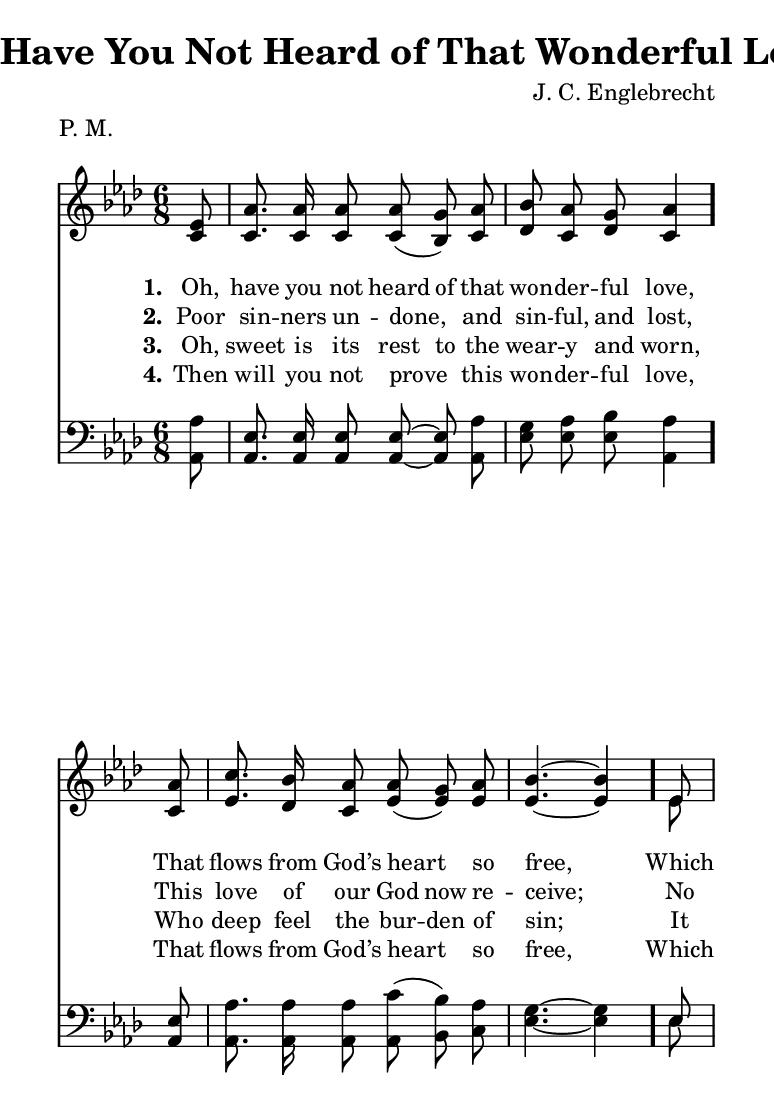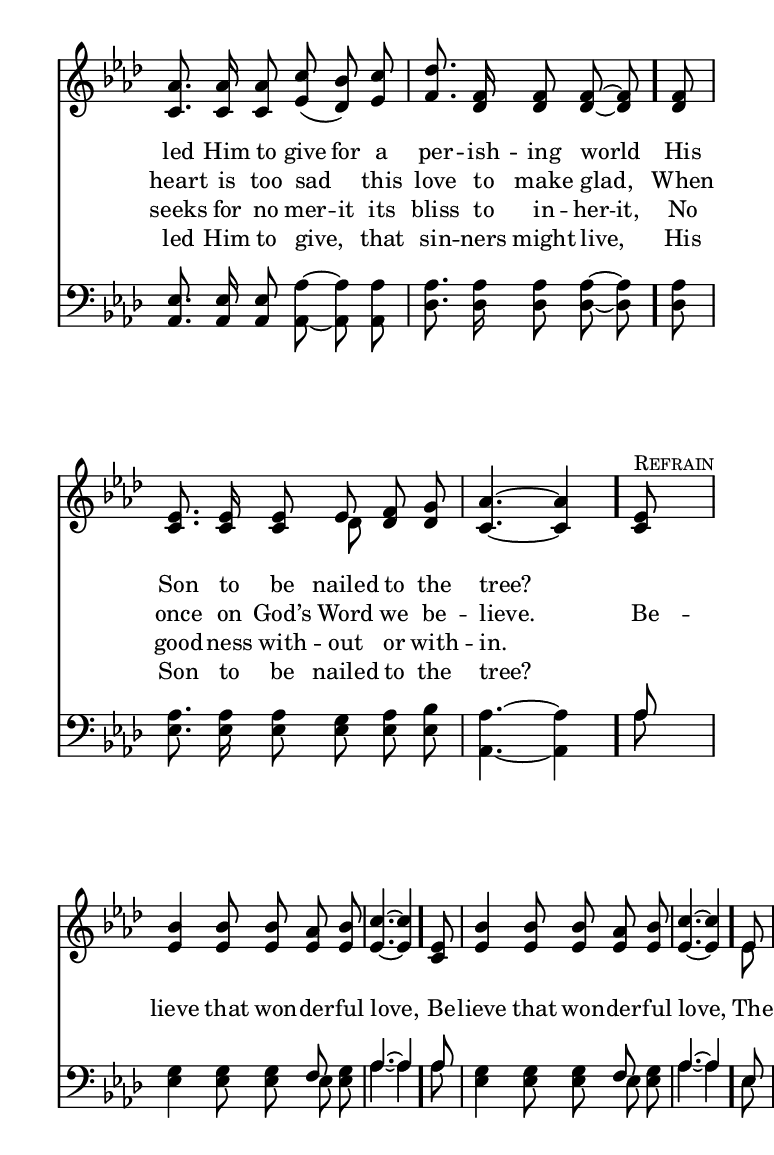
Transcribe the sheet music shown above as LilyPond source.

\include "common/global.ily"
\paper {
  \include "common/paper.ily"
  ragged-last-bottom = ##t
  systems-per-page = ##f
  system-count = 5
page-count = 2

}

\header{
  %gospel
  hymnnumber = "25"
  title = "Oh, Have You Not Heard of That Wonderful Love?"
  markuptitle = \markup \center-column { "Oh, Have You Not Heard of That" "Wonderful Love?" \vspace #0.5 }
  tunename = ""
  meter = "P. M."
  poet = "" % not found at hymnary.org
  composer = "J. C. Englebrecht" % see https://hymnary.org/tune/i_think_when_i_read_englebrecht
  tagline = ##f
}

% for fermata in MIDI
ta = { \tempo 8=120 }
tb = { \tempo 8=60  }

patternAA = { c8 | c8. c16 c8 c8( c8) c8 | c8 c8 c8 c4        }
patternAB = { c8 | c8. c16 c8 c8( c8) c8 | c8. c16 c8 c8 ~ c8 }
patternAC = { c8 | c8. c16 c8 c8 ~ c8 c8 | c8 c8 c8 c4        }
patternAD = { c8 | c8. c16 c8 c8 ~ c8 c8 | c8. c16 c8 c8 ~ c8 }

patternBA = { c8 | c8. c16 c8 c8( c8) c8 | c4. ~ c4 }
patternBB = { c8 | c8. c16 c8 c8  c8  c8 | c4. ~ c4 }

patternCA = { c8 | c4 c8 c8 c8 c8 c4. ~ c4 }

patternDA = { c8 | c8. c16 c8 c8[ c8] c8 | c8. c16 c8 c4 }
patternDB = { c8 | c8. c16 c8 c4      c8 | c8. c16 c8 c4 }

global = {
  \include "common/overrides.ily"
  \override Staff.TimeSignature.style = #'numbered
  \time 6/8
  \override Score.MetronomeMark.transparent = ##t % hide all fermata changes too
  \ta
  \key aes \major
  \partial 8
  \autoBeamOff
}

notesSoprano = {
\global
\relative c' {

  \changePitch \patternAA { ees  | aes aes aes aes g aes | bes aes g aes }
  \changePitch \patternBA { aes  | c bes aes aes g aes   | bes bes       }
  \changePitch \patternAB { ees, | aes aes aes c bes c   | des f, f f f  }
  \changePitch \patternBB { f    | ees ees ees ees f g   | aes aes       }

  << s^\markup { \small \caps "Refrain" }
  \changePitch \patternCA { ees  | bes' bes bes aes bes | c c        } >>
  \changePitch \patternCA { ees, | bes' bes bes aes bes | c c        }
  \changePitch \patternDA { ees, | aes aes aes c bes c  | des f, f f }
  \changePitch \patternCA { f    | ees ees ees f g      | aes aes    }

  \bar "|."

}
}

notesAlto = {
\global
\relative e' {

  \changePitch \patternAA { c   | c c c c bes c         | des c des c       }
  \changePitch \patternBA { c   | ees des c ees ees ees | ees ees           }
  \changePitch \patternAB { ees | c c c ees des ees     | f des des des des }
  \changePitch \patternBB { des | c c c des des des     | c c               }

  \changePitch \patternCA { c   | ees ees ees ees ees   | ees ees           }
  \changePitch \patternCA { c   | ees ees ees ees ees   | ees ees           }
  \changePitch \patternDA { ees | c c c ees des ees     | f des des des     }
  \changePitch \patternCA { des | c c des des des       | c c               }

}
}

notesTenor = {
\global
\relative a {

  \changePitch \patternAC { aes | ees ees ees ees ees aes | g aes bes aes       }
  \changePitch \patternBA { ees | aes aes aes c bes aes   | g g                 }
  \changePitch \patternAD { ees | ees ees ees aes aes aes | aes aes aes aes aes }
  \changePitch \patternBB { aes | aes aes aes g aes bes   | aes aes             }

  \changePitch \patternCA { aes | g g g f g               | aes aes             }
  \changePitch \patternCA { aes | g g g f g               | aes aes             }
  \changePitch \patternDB { ees | ees ees ees aes aes     | aes aes aes aes     }
  \changePitch \patternCA { aes | aes aes g aes bes       | aes aes             }

}
}

notesBass = {
\global
\relative a, {

  \changePitch \patternAC { aes  | aes aes aes aes aes aes  | ees' ees ees aes,   }
  \changePitch \patternBA { aes  | aes aes aes aes bes c    | ees ees             }
  \changePitch \patternAD { ees  | aes, aes aes aes aes aes | des des des des des }
  \changePitch \patternBB { des  | ees ees ees ees ees ees  | aes, aes            }

  \changePitch \patternCA { aes' | ees ees ees ees ees      | aes aes             }
  \changePitch \patternCA { aes  | ees ees ees ees ees      | aes aes             }
  \changePitch \patternDB { ees  | aes, aes aes aes aes     | des des des des     }
  \changePitch \patternCA { des  | ees ees ees ees ees      | aes, aes            }

}
}

Refrain = \lyricmode {

Be -- lieve that won -- der -- ful love, \bar "."
Be -- lieve that won -- der -- ful love, \bar "."
The gos -- pel is free, \bar "." God sends it to thee, \bar "."
Be -- lieve God’s won -- der -- ful love. \bar "."

}

wordsA = \lyricmode {
\set stanza = "1."

Oh, have you not { \mon } heard of { \moff } that won -- der -- ful love, \bar "."
That flows from God’s heart so free, \bar "."
Which led Him to { \mon } give for { \moff } a per -- ish -- ing world \bar "."
His Son to be nailed to the tree? \bar "."

}

wordsB = \lyricmode {
\set stanza = "2."

Poor sin -- ners un -- done, and sin -- ful, and lost,
This love of our { \mon } God now { \moff } re -- ceive;
No heart is too sad this love to make glad,
When once on God’s Word we be -- lieve.

\bar "."

\Refrain

}

wordsC = \lyricmode {
\set stanza = "3."

Oh, sweet is its { \mon } rest to { \moff } the wear -- y and worn,
Who deep feel the { \mon } bur -- den { \moff } of sin;
It seeks for no { \mon } mer -- it { \moff } its bliss to { \mon } in -- her -- it, { \moff }
No good -- ness with -- out or with -- in.

}

wordsD = \lyricmode {
\set stanza = "4."

Then will you not prove this won -- der -- ful love,
That flows from God’s heart so free,
Which led Him to give, that sin -- ners might live,
His Son to be nailed to the tree?

}

\score {
  \context ChoirStaff <<
    \context Staff = upper <<
      \set Staff.autoBeaming = ##f
      \set ChoirStaff.systemStartDelimiter = #'SystemStartBar
      \set ChoirStaff.printPartCombineTexts = ##f
      \partcombine #'(2 . 11) \notesSoprano \notesAlto
      \context NullVoice = sopranos { \voiceOne << \notesSoprano >> }
      \context Lyrics = one   \lyricsto sopranos \wordsA
      \context Lyrics = two   \lyricsto sopranos \wordsB
      \context Lyrics = three \lyricsto sopranos \wordsC
      \context Lyrics = four  \lyricsto sopranos \wordsD
      %\context Lyrics = five  \lyricsto sopranos \wordsE
    >>
    \context Staff = men <<
      \set Staff.autoBeaming = ##f
      \clef bass
      \set ChoirStaff.printPartCombineTexts = ##f
      \partcombine #'(2 . 11) \notesTenor \notesBass
    >>
  >>
  \layout {
    \include "common/layout.ily"
  }
  #(cond ((ly:get-option 'eog-midi-permitted) #{ \midi{
    \include "common/midi.ily"
  } #}))
}

\version "2.19.49"  % necessary for upgrading to future LilyPond versions.

% vi:set et ts=2 sw=2 ai nocindent syntax=lilypond:
